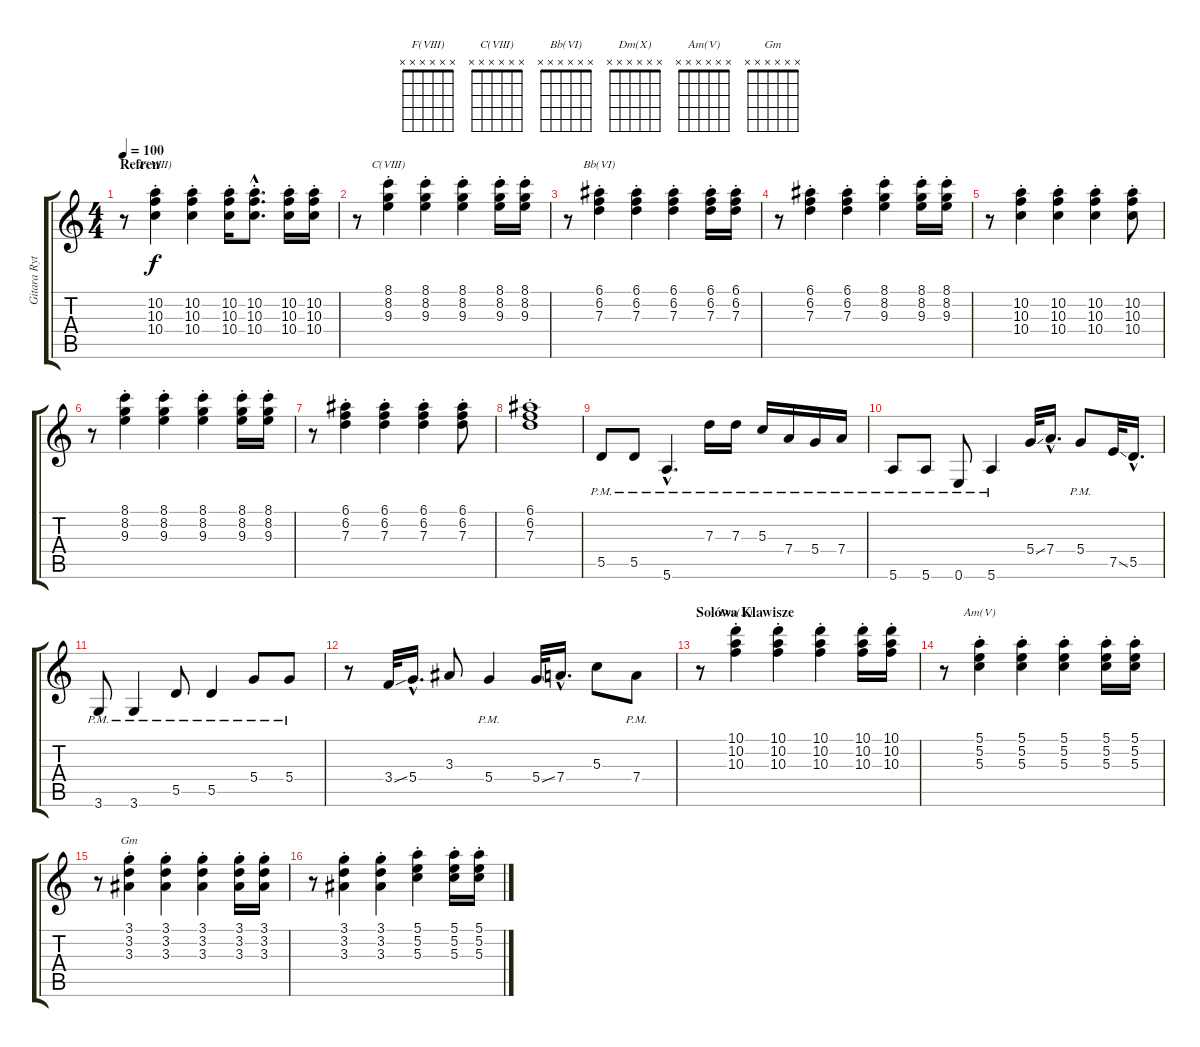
\track ("Gitara Rytm" "Gitara Ryt") {instrument electricguitarmuted}
\staff {score tabs}
\tuning (E4 B3 G3 D3 A2 E2) {hide}
\chord ("F(VIII)" x x x x x x)
\chord ("C(VIII)" x x x x x x)
\chord ("Bb(VI)" x x x x x x)
\chord ("Dm(X)" x x x x x x)
\chord ("Am(V)" x x x x x x)
\chord ("Gm" x x x x x x)
\ts (4 4)
\section ("" "Refren")
\tempo 100
\clef g2
\ks c
r.8{dy f volume 13 balance 8 instrument electricguitarclean} (10.2{st} 10.3{st} 10.4{st}).4{ch "F(VIII)"} (10.2{st} 10.3{st} 10.4{st}).4 (10.2{st} 10.3{st} 10.4{st}).16 (10.2{hac st} 10.3{hac st} 10.4{hac st}).8{d} (10.2{st} 10.3{st} 10.4{st}).16 (10.2{st} 10.3{st} 10.4{st}).16 |
r.8 (8.1{st} 8.2{st} 9.3{st}).4{ch "C(VIII)"} (8.1{st} 8.2{st} 9.3{st}).4 (8.1{st} 8.2{st} 9.3{st}).4 (8.1{st} 8.2{st} 9.3{st}).16 (8.1{st} 8.2{st} 9.3{st}).16 |
r.8 (6.1{st} 6.2{st} 7.3{st}).4{ch "Bb(VI)"} (6.1{st} 6.2{st} 7.3{st}).4 (6.1{st} 6.2{st} 7.3{st}).4 (6.1{st} 6.2{st} 7.3{st}).16 (6.1{st} 6.2{st} 7.3{st}).16 |
r.8 (6.1{st} 6.2{st} 7.3{st}).4 (6.1{st} 6.2{st} 7.3{st}).4 (8.1{st} 8.2{st} 9.3{st}).4 (8.1{st} 8.2{st} 9.3{st}).16 (8.1{st} 8.2{st} 9.3{st}).16 |
r.8 (10.2{st} 10.3{st} 10.4{st}).4 (10.2{st} 10.3{st} 10.4{st}).4 (10.2{st} 10.3{st} 10.4{st}).4 (10.2{st} 10.3{st} 10.4{st}).8 |
r.8 (8.1{st} 8.2{st} 9.3{st}).4 (8.1{st} 8.2{st} 9.3{st}).4 (8.1{st} 8.2{st} 9.3{st}).4 (8.1{st} 8.2{st} 9.3{st}).16 (8.1{st} 8.2{st} 9.3{st}).16 |
r.8 (6.1{st} 6.2{st} 7.3{st}).4 (6.1{st} 6.2{st} 7.3{st}).4 (6.1{st} 6.2{st} 7.3{st}).4 (6.1{st} 6.2{st} 7.3{st}).8 |
(6.1{st} 6.2{st} 7.3{st}).1 |
5.5{pm}.8{volume 13 balance 8 instrument electricguitarmuted} 5.5{pm}.8 5.6{hac pm}.4{d} 7.3{pm}.16 7.3{pm}.16 5.3{pm}.16 7.4{pm}.16 5.4{pm}.16 7.4{pm}.16 |
5.6{pm}.8 5.6{pm}.8 0.6{pm}.8 5.6{pm}.4 5.4{ss}.32 7.4{hac}.16{d} 5.4{pm}.8 7.5{ss}.32 5.5{hac}.16{d} |
3.6{pm}.8 3.6{pm}.4 5.5{pm}.8 5.5{pm}.4 5.4{pm}.8 5.4{pm}.8 |
r.8 3.4{ss}.32 5.4{hac}.16{d} 3.3.8 5.4{pm}.4 5.4{ss}.32 7.4{hac}.16{d} 5.3.8 7.4{pm}.8 |
\section ("" "Solówa Klawisze")
r.8{volume 13 balance 8 instrument electricguitarclean} (10.1{st} 10.2{st} 10.3{st}).4{ch "Dm(X)"} (10.1{st} 10.2{st} 10.3{st}).4 (10.1{st} 10.2{st} 10.3{st}).4 (10.1{st} 10.2{st} 10.3{st}).16 (10.1{st} 10.2{st} 10.3{st}).16 |
r.8 (5.1{st} 5.2{st} 5.3{st}).4{ch "Am(V)"} (5.1{st} 5.2{st} 5.3{st}).4 (5.1{st} 5.2{st} 5.3{st}).4 (5.1{st} 5.2{st} 5.3{st}).16 (5.1{st} 5.2{st} 5.3{st}).16 |
r.8 (3.1{st} 3.2{st} 3.3{st}).4{ch "Gm"} (3.1{st} 3.2{st} 3.3{st}).4 (3.1{st} 3.2{st} 3.3{st}).4 (3.1{st} 3.2{st} 3.3{st}).16 (3.1{st} 3.2{st} 3.3{st}).16 |
r.8 (3.1{st} 3.2{st} 3.3{st}).4 (3.1{st} 3.2{st} 3.3{st}).4 (5.1{st} 5.2{st} 5.3{st}).4 (5.1{st} 5.2{st} 5.3{st}).16 (5.1{st} 5.2{st} 5.3{st}).16
